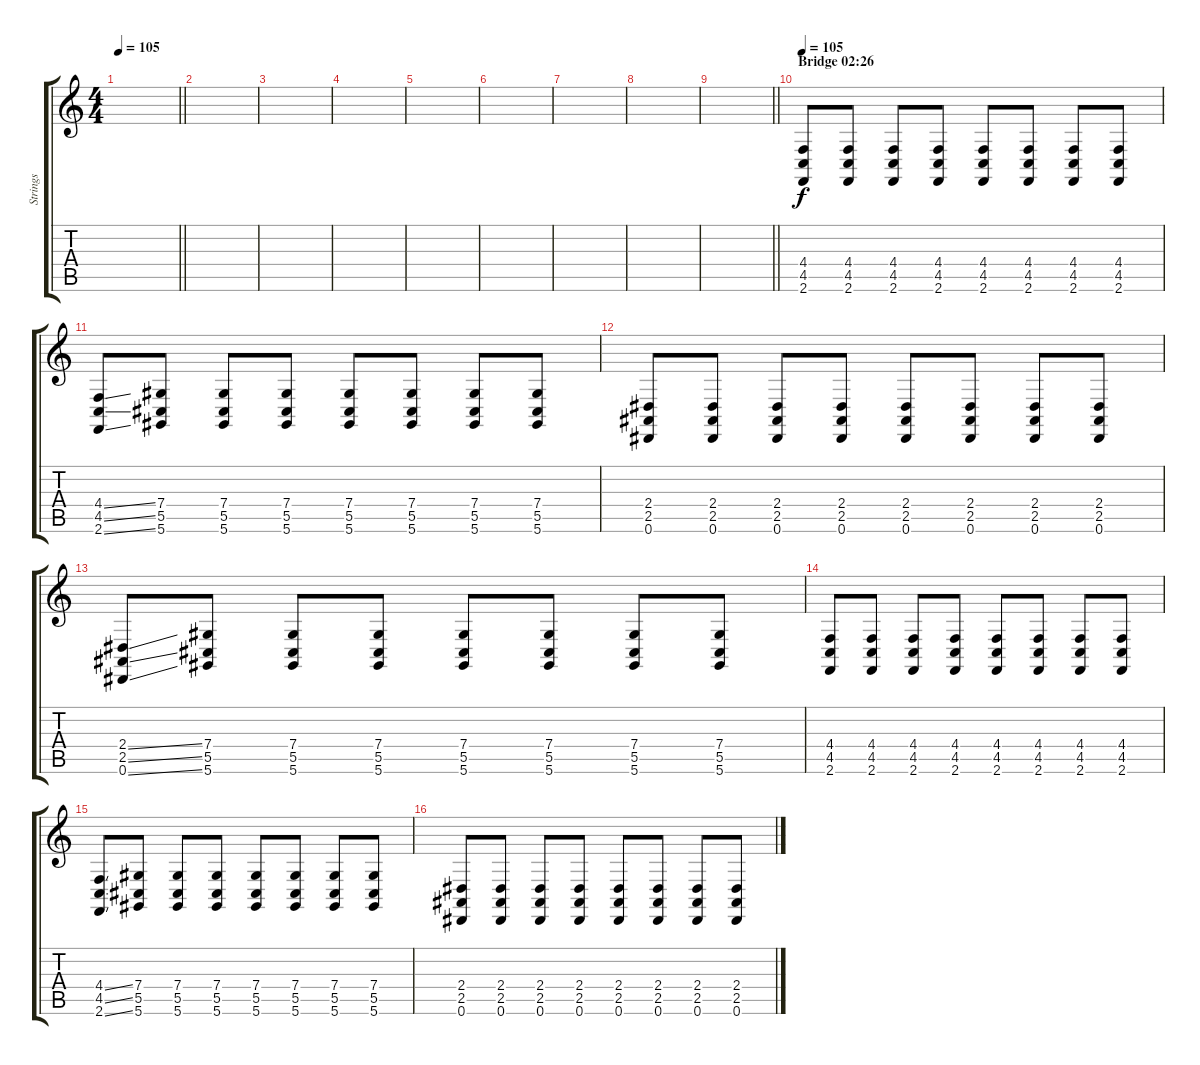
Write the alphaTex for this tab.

\track ("Strings" "Strings") {instrument tremolostrings}
\staff {score tabs}
\tuning (Eb4 Bb3 Gb3 Db3 Ab2 Eb2) {hide}
\ts (4 4)
\tempo 105
\clef g2
\barLineRight lightlight
\ks c
|
|
|
|
|
|
|
|
\barLineRight lightlight
|
\section ("" "Bridge 02:26")
\tempo 105
(4.4 4.5 2.6).8 (4.4 4.5 2.6).8 (4.4 4.5 2.6).8 (4.4 4.5 2.6).8 (4.4 4.5 2.6).8 (4.4 4.5 2.6).8 (4.4 4.5 2.6).8 (4.4 4.5 2.6).8 |
(4.4{ss} 4.5{ss} 2.6{ss}).8 (7.4 5.5 5.6).8 (7.4 5.5 5.6).8 (7.4 5.5 5.6).8 (7.4 5.5 5.6).8 (7.4 5.5 5.6).8 (7.4 5.5 5.6).8 (7.4 5.5 5.6).8 |
(2.4 2.5 0.6).8 (2.4 2.5 0.6).8 (2.4 2.5 0.6).8 (2.4 2.5 0.6).8 (2.4 2.5 0.6).8 (2.4 2.5 0.6).8 (2.4 2.5 0.6).8 (2.4 2.5 0.6).8 |
(2.4{ss} 2.5{ss} 0.6{ss}).8 (7.4 5.5 5.6).8 (7.4 5.5 5.6).8 (7.4 5.5 5.6).8 (7.4 5.5 5.6).8 (7.4 5.5 5.6).8 (7.4 5.5 5.6).8 (7.4 5.5 5.6).8 |
(4.4 4.5 2.6).8 (4.4 4.5 2.6).8 (4.4 4.5 2.6).8 (4.4 4.5 2.6).8 (4.4 4.5 2.6).8 (4.4 4.5 2.6).8 (4.4 4.5 2.6).8 (4.4 4.5 2.6).8 |
(4.4{ss} 4.5{ss} 2.6{ss}).8 (7.4 5.5 5.6).8 (7.4 5.5 5.6).8 (7.4 5.5 5.6).8 (7.4 5.5 5.6).8 (7.4 5.5 5.6).8 (7.4 5.5 5.6).8 (7.4 5.5 5.6).8 |
(2.4 2.5 0.6).8 (2.4 2.5 0.6).8 (2.4 2.5 0.6).8 (2.4 2.5 0.6).8 (2.4 2.5 0.6).8 (2.4 2.5 0.6).8 (2.4 2.5 0.6).8 (2.4 2.5 0.6).8
